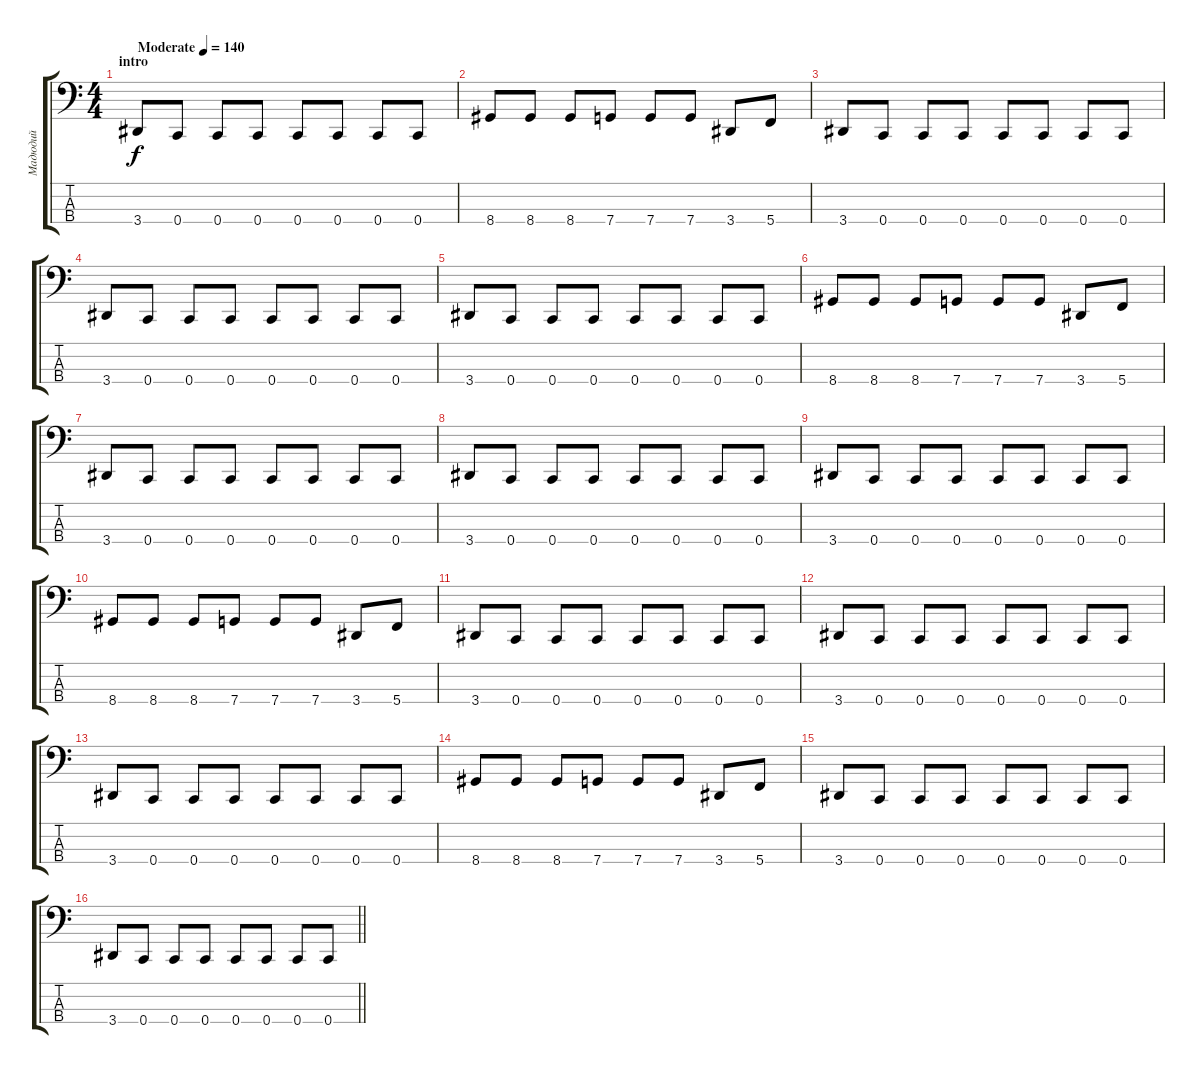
\track ("Мадюдий" "Мадюдий") {instrument electricbassfinger}
\staff {score tabs}
\tuning (F2 C2 G1 C1) {hide}
\ts (4 4)
\section ("" "intro")
\tempo (140 "Moderate")
\clef f4
\ks c
3.4.8{dy f instrument electricbassfinger} 0.4.8 0.4.8 0.4.8 0.4.8 0.4.8 0.4.8 0.4.8 |
8.4.8 8.4.8 8.4.8 7.4.8 7.4.8 7.4.8 3.4.8 5.4.8 |
3.4.8 0.4.8 0.4.8 0.4.8 0.4.8 0.4.8 0.4.8 0.4.8 |
3.4.8 0.4.8 0.4.8 0.4.8 0.4.8 0.4.8 0.4.8 0.4.8 |
3.4.8 0.4.8 0.4.8 0.4.8 0.4.8 0.4.8 0.4.8 0.4.8 |
8.4.8 8.4.8 8.4.8 7.4.8 7.4.8 7.4.8 3.4.8 5.4.8 |
3.4.8 0.4.8 0.4.8 0.4.8 0.4.8 0.4.8 0.4.8 0.4.8 |
3.4.8 0.4.8 0.4.8 0.4.8 0.4.8 0.4.8 0.4.8 0.4.8 |
3.4.8 0.4.8 0.4.8 0.4.8 0.4.8 0.4.8 0.4.8 0.4.8 |
8.4.8 8.4.8 8.4.8 7.4.8 7.4.8 7.4.8 3.4.8 5.4.8 |
3.4.8 0.4.8 0.4.8 0.4.8 0.4.8 0.4.8 0.4.8 0.4.8 |
3.4.8 0.4.8 0.4.8 0.4.8 0.4.8 0.4.8 0.4.8 0.4.8 |
3.4.8 0.4.8 0.4.8 0.4.8 0.4.8 0.4.8 0.4.8 0.4.8 |
8.4.8 8.4.8 8.4.8 7.4.8 7.4.8 7.4.8 3.4.8 5.4.8 |
3.4.8 0.4.8 0.4.8 0.4.8 0.4.8 0.4.8 0.4.8 0.4.8 |
\barLineRight lightlight
3.4.8 0.4.8 0.4.8 0.4.8 0.4.8 0.4.8 0.4.8 0.4.8
